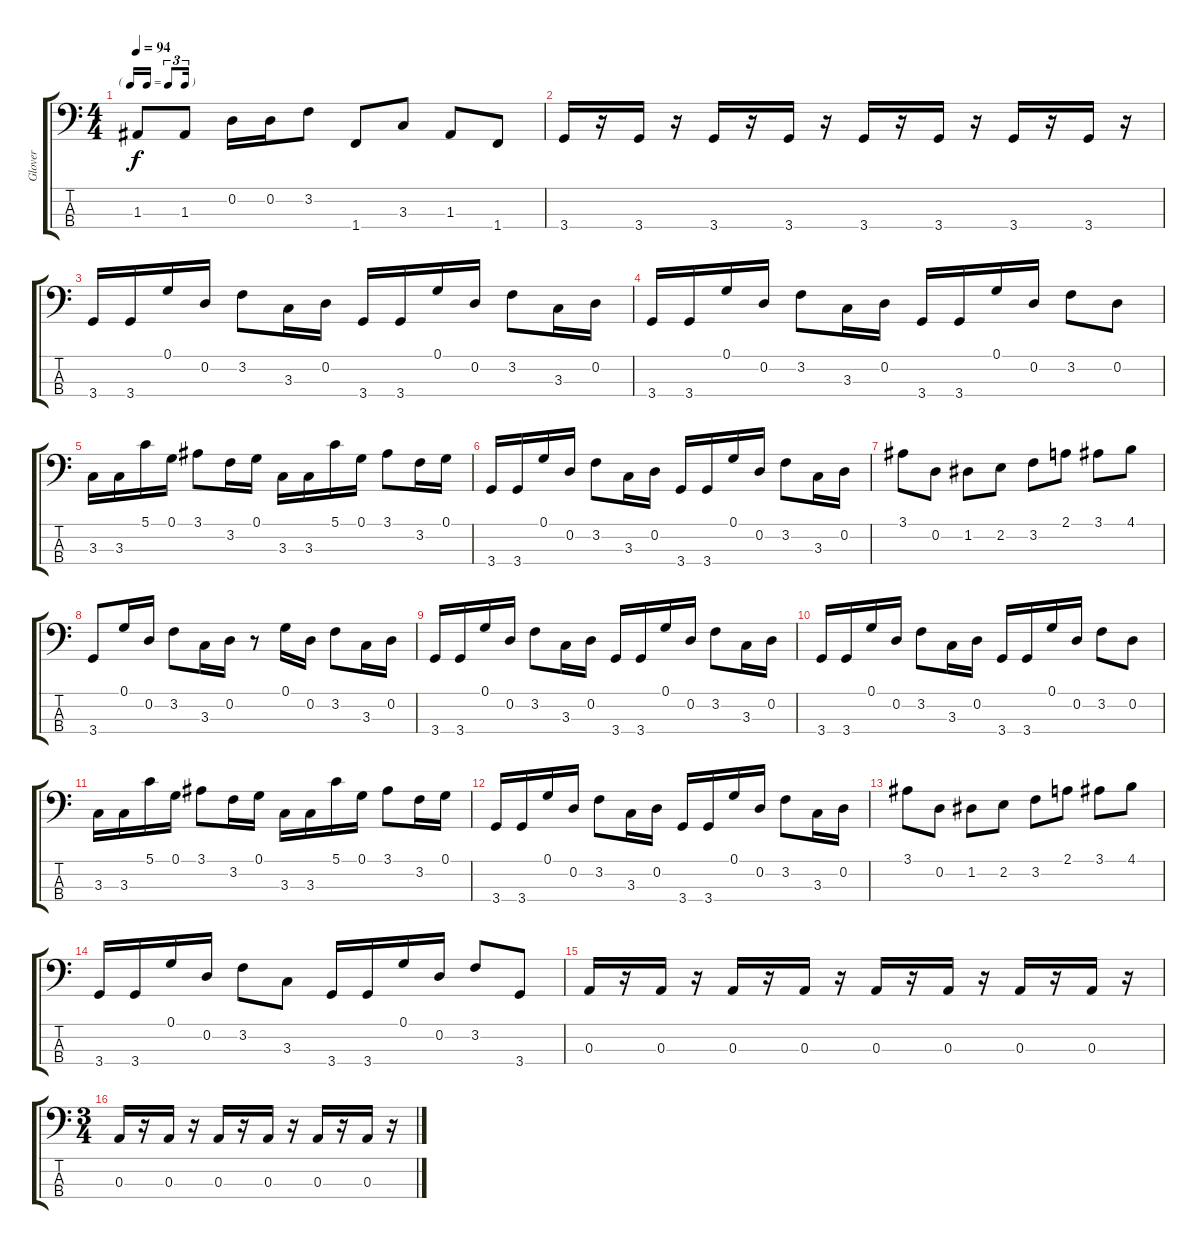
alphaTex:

\track ("Glover" "Glover") {instrument electricbassfinger}
\staff {score tabs}
\tuning (G2 D2 A1 E1) {hide}
\ts (4 4)
\tf triplet16th
\tempo 94
\clef f4
\ks c
1.3.8{dy f} 1.3.8 0.2.16 0.2.16 3.2.8 1.4.8 3.3.8 1.3.8 1.4.8 |
3.4.16 r.16 3.4.16 r.16 3.4.16 r.16 3.4.16 r.16 3.4.16 r.16 3.4.16 r.16 3.4.16 r.16 3.4.16 r.16 |
3.4.16 3.4.16 0.1.16 0.2.16 3.2.8 3.3.16 0.2.16 3.4.16 3.4.16 0.1.16 0.2.16 3.2.8 3.3.16 0.2.16 |
3.4.16 3.4.16 0.1.16 0.2.16 3.2.8 3.3.16 0.2.16 3.4.16 3.4.16 0.1.16 0.2.16 3.2.8 0.2.8 |
3.3.16 3.3.16 5.1.16 0.1.16 3.1.8 3.2.16 0.1.16 3.3.16 3.3.16 5.1.16 0.1.16 3.1.8 3.2.16 0.1.16 |
3.4.16 3.4.16 0.1.16 0.2.16 3.2.8 3.3.16 0.2.16 3.4.16 3.4.16 0.1.16 0.2.16 3.2.8 3.3.16 0.2.16 |
3.1.8 0.2.8 1.2.8 2.2.8 3.2.8 2.1.8 3.1.8 4.1.8 |
3.4.8 0.1.16 0.2.16 3.2.8 3.3.16 0.2.16 r.8 0.1.16 0.2.16 3.2.8 3.3.16 0.2.16 |
3.4.16 3.4.16 0.1.16 0.2.16 3.2.8 3.3.16 0.2.16 3.4.16 3.4.16 0.1.16 0.2.16 3.2.8 3.3.16 0.2.16 |
3.4.16 3.4.16 0.1.16 0.2.16 3.2.8 3.3.16 0.2.16 3.4.16 3.4.16 0.1.16 0.2.16 3.2.8 0.2.8 |
3.3.16 3.3.16 5.1.16 0.1.16 3.1.8 3.2.16 0.1.16 3.3.16 3.3.16 5.1.16 0.1.16 3.1.8 3.2.16 0.1.16 |
3.4.16 3.4.16 0.1.16 0.2.16 3.2.8 3.3.16 0.2.16 3.4.16 3.4.16 0.1.16 0.2.16 3.2.8 3.3.16 0.2.16 |
3.1.8 0.2.8 1.2.8 2.2.8 3.2.8 2.1.8 3.1.8 4.1.8 |
3.4.16 3.4.16 0.1.16 0.2.16 3.2.8 3.3.8 3.4.16 3.4.16 0.1.16 0.2.16 3.2.8 3.4.8 |
0.3.16 r.16 0.3.16 r.16 0.3.16 r.16 0.3.16 r.16 0.3.16 r.16 0.3.16 r.16 0.3.16 r.16 0.3.16 r.16 |
\ts (3 4)
0.3.16 r.16 0.3.16 r.16 0.3.16 r.16 0.3.16 r.16 0.3.16 r.16 0.3.16 r.16
